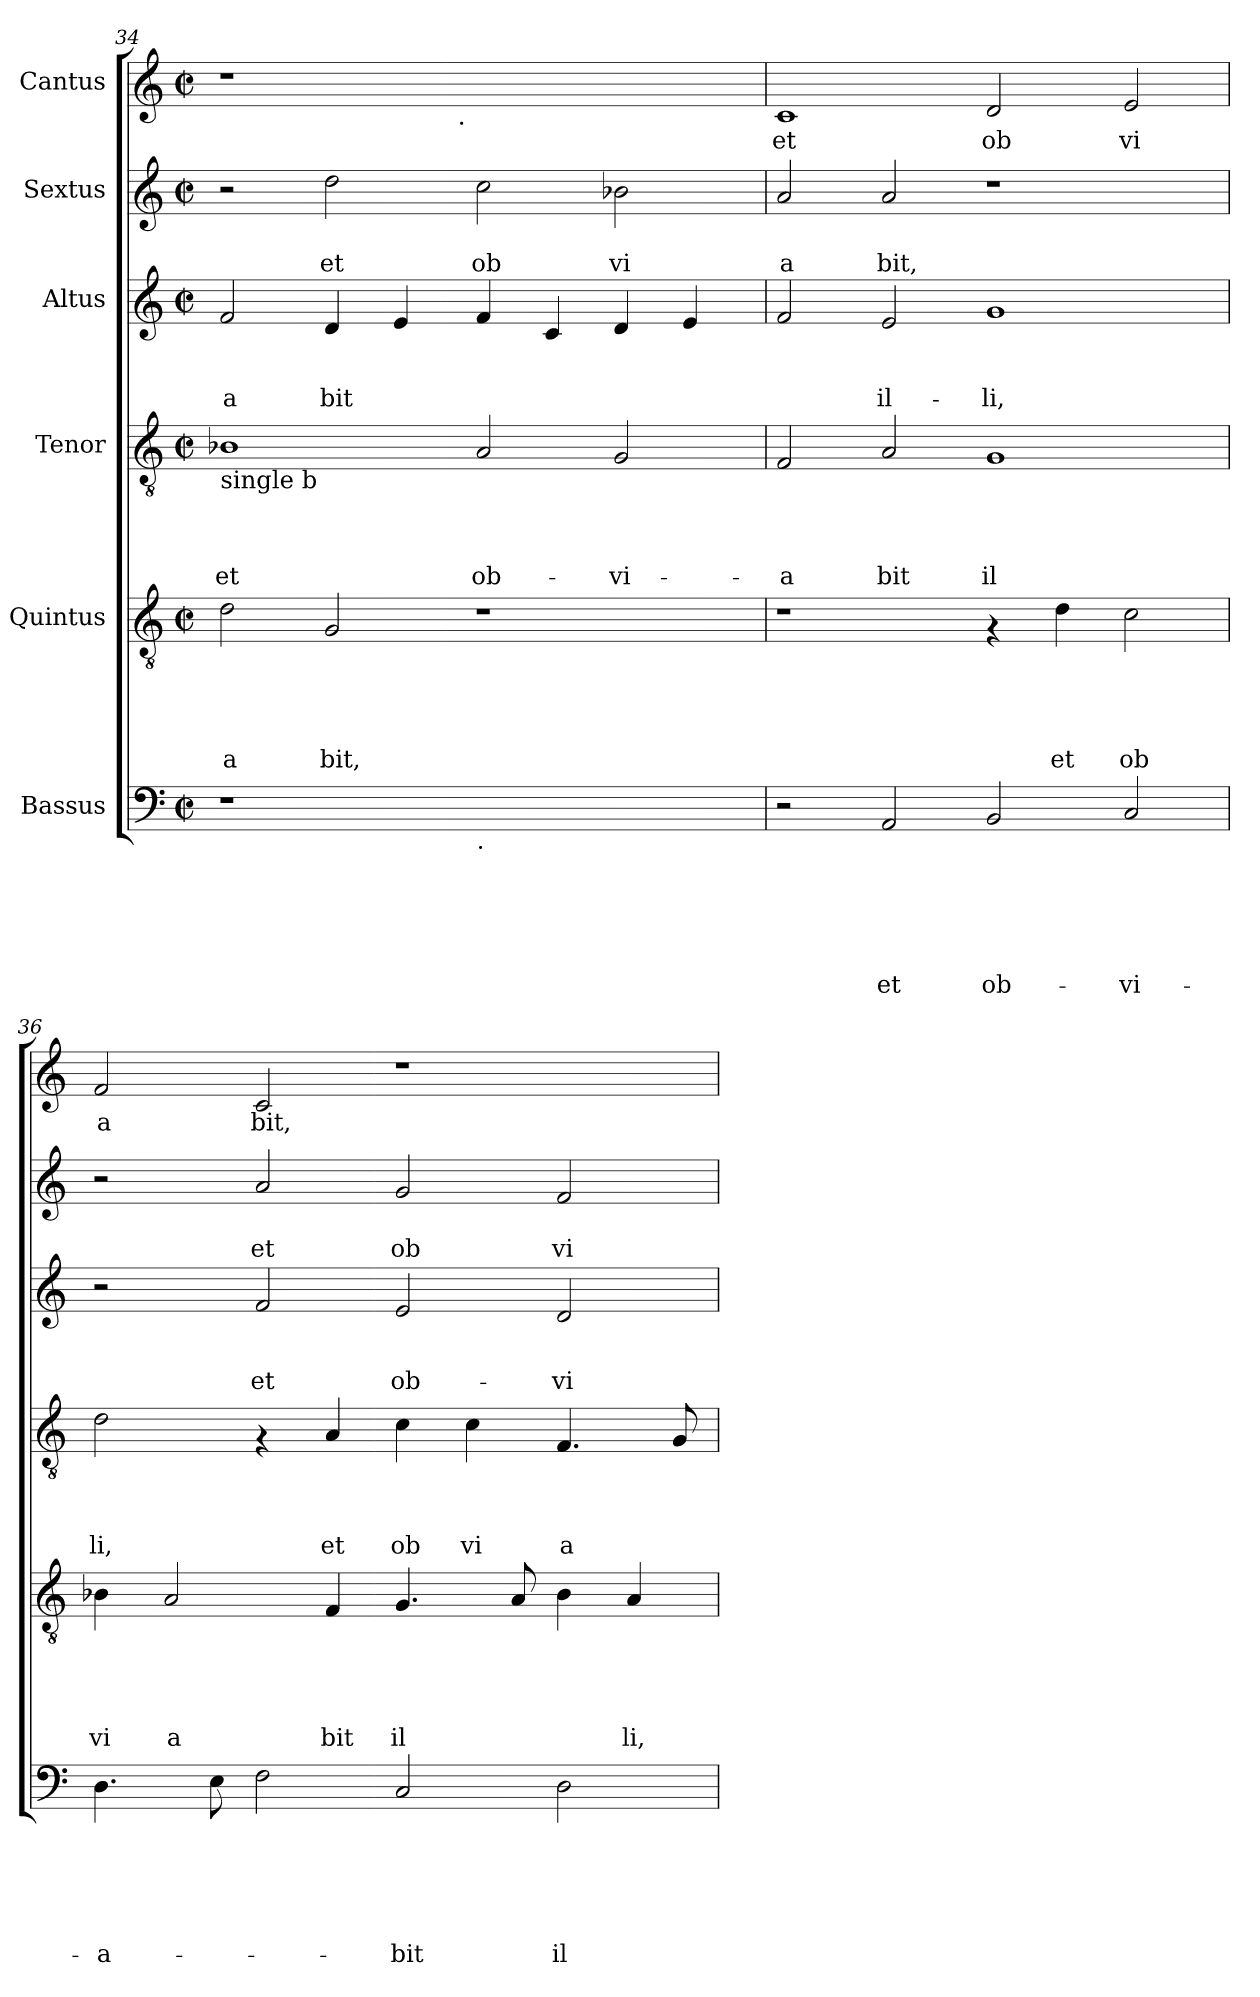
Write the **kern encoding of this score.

**kern	**text	**text	**text	**text	**text	**text	**kern	**text	**text	**text	**text	**text	**kern	**text	**text	**text	**text	**kern	**text	**text	**text	**kern	**text	**text	**kern	**text
*part6	*part6	*part6	*part6	*part6	*part6	*part6	*part5	*part5	*part5	*part5	*part5	*part5	*part4	*part4	*part4	*part4	*part4	*part3	*part3	*part3	*part3	*part2	*part2	*part2	*part1	*part1
*staff6	*staff6	*staff6	*staff6	*staff6	*staff6	*staff6	*staff5	*staff5	*staff5	*staff5	*staff5	*staff5	*staff4	*staff4	*staff4	*staff4	*staff4	*staff3	*staff3	*staff3	*staff3	*staff2	*staff2	*staff2	*staff1	*staff1
*I"Bassus	*	*	*	*	*	*	*I"Quintus	*	*	*	*	*	*I"Tenor	*	*	*	*	*I"Altus	*	*	*	*I"Sextus	*	*	*I"Cantus	*
*clefF4	*	*	*	*	*	*	*clefGv2	*	*	*	*	*	*clefGv2	*	*	*	*	*clefG2	*	*	*	*clefG2	*	*	*clefG2	*
*k[]	*	*	*	*	*	*	*k[]	*	*	*	*	*	*k[]	*	*	*	*	*k[]	*	*	*	*k[]	*	*	*k[]	*
*C:	*	*	*	*	*	*	*C:	*	*	*	*	*	*C:	*	*	*	*	*C:	*	*	*	*C:	*	*	*C:	*
*M2/2	*	*	*	*	*	*	*M2/2	*	*	*	*	*	*M2/2	*	*	*	*	*M2/2	*	*	*	*M2/2	*	*	*M2/2	*
*met(c|)	*	*	*	*	*	*	*met(c|)	*	*	*	*	*	*met(c|)	*	*	*	*	*met(c|)	*	*	*	*met(c|)	*	*	*met(c|)	*
=34	=34	=34	=34	=34	=34	=34	=34	=34	=34	=34	=34	=34	=34	=34	=34	=34	=34	=34	=34	=34	=34	=34	=34	=34	=34	=34
!	!	!	!	!	!	!	!	!	!	!	!	!	!LO:TX:b:t=single b	!	!	!	!	!	!	!	!	!	!	!	!	!
!	!	!	!	!	!	!	!	!	!	!	!	!LO:LY:b	!	!	!	!	!LO:LY:b	!	!	!	!LO:LY:b	!	!	!	!	!
*	*	*	*	*	*	*	*	*	*	*	*	*	*	*	*	*	*	*	*	*	*	*	*	*	*^	*
1r	.	.	.	.	.	.	2d\	.	.	.	.	a	1B-	.	.	.	et	2f/	.	.	a	2r	.	.	1r	2ryy	.
!	!	!	!	!	!	!	!	!	!	!	!	!LO:LY:b	!	!	!	!	!	!	!	!	!LO:LY:b	!	!	!LO:LY:b	!	!	!
.	.	.	.	.	.	.	2G/	.	.	.	.	bit,	.	.	.	.	.	4d/	.	.	bit	2dd\	.	et	.	4...ryy	.
.	.	.	.	.	.	.	.	.	.	.	.	.	.	.	.	.	.	4e/	.	.	.	.	.	.	.	.	.
!	!	!	!	!	!	!	!	!	!	!	!	!	!	!	!	!	!	!	!	!	!	!	!	!	!	!LO:TX:b:t=.	!
.	.	.	.	.	.	.	.	.	.	.	.	.	.	.	.	.	.	.	.	.	.	.	.	.	.	1ryy	.
!LO:TX:b:t=.	!	!	!	!	!	!	!	!	!	!	!	!	!	!	!	!	!	!	!	!	!	!	!	!	!	!	!
!	!	!	!	!	!	!	!	!	!	!	!	!	!	!	!	!	!LO:LY:b	!	!	!	!	!	!	!LO:LY:b	!	!	!
1ryy	.	.	.	.	.	.	1r	.	.	.	.	.	2A/	.	.	.	ob-	4f/	.	.	.	2cc\	.	ob	1ryy	.	.
.	.	.	.	.	.	.	.	.	.	.	.	.	.	.	.	.	.	4c/	.	.	.	.	.	.	.	.	.
!	!	!	!	!	!	!	!	!	!	!	!	!	!	!	!	!	!LO:LY:b	!	!	!	!	!	!	!LO:LY:b	!	!	!
.	.	.	.	.	.	.	.	.	.	.	.	.	2G/	.	.	.	-vi-	4d/	.	.	.	2b-X\	.	vi	.	.	.
.	.	.	.	.	.	.	.	.	.	.	.	.	.	.	.	.	.	4e/	.	.	.	.	.	.	.	.	.
.	.	.	.	.	.	.	.	.	.	.	.	.	.	.	.	.	.	.	.	.	.	.	.	.	.	32ryy	.
!!LO:PB:g=z
=35	=35	=35	=35	=35	=35	=35	=35	=35	=35	=35	=35	=35	=35	=35	=35	=35	=35	=35	=35	=35	=35	=35	=35	=35	=35	=35	=35
!	!	!	!	!	!	!	!	!	!	!	!	!	!	!	!	!	!LO:LY:b	!	!	!	!	!	!	!LO:LY:b	!	!	!LO:LY:b
*	*	*	*	*	*	*	*	*	*	*	*	*	*	*	*	*	*	*	*	*	*	*	*	*	*v	*v	*
2r	.	.	.	.	.	.	1r	.	.	.	.	.	2F/	.	.	.	-a	2f/	.	.	.	2a/	.	a	1c	et
!	!	!	!	!	!	!LO:LY:b	!	!	!	!	!	!	!	!	!	!	!LO:LY:b	!	!	!	!LO:LY:b	!	!	!LO:LY:b	!	!
2AA/	.	.	.	.	.	et	.	.	.	.	.	.	2A/	.	.	.	bit	2e/	.	.	il-	2a/	.	bit,	.	.
!	!	!	!	!	!	!LO:LY:b	!	!	!	!	!	!	!	!	!	!	!LO:LY:b	!	!	!	!LO:LY:b	!	!	!	!	!LO:LY:b
2BB/	.	.	.	.	.	ob-	4rF	.	.	.	.	.	1G	.	.	.	il	1g	.	.	-li,	1r	.	.	2d/	ob
!	!	!	!	!	!	!	!	!	!	!	!	!LO:LY:b	!	!	!	!	!	!	!	!	!	!	!	!	!	!
.	.	.	.	.	.	.	4d\	.	.	.	.	et	.	.	.	.	.	.	.	.	.	.	.	.	.	.
!	!	!	!	!	!	!LO:LY:b	!	!	!	!	!	!LO:LY:b	!	!	!	!	!	!	!	!	!	!	!	!	!	!LO:LY:b
2C/	.	.	.	.	.	-vi-	2c\	.	.	.	.	ob	.	.	.	.	.	.	.	.	.	.	.	.	2e/	vi
=36	=36	=36	=36	=36	=36	=36	=36	=36	=36	=36	=36	=36	=36	=36	=36	=36	=36	=36	=36	=36	=36	=36	=36	=36	=36	=36
!	!	!	!	!	!	!LO:LY:b	!	!	!	!	!	!LO:LY:b	!	!	!	!	!LO:LY:b	!	!	!	!	!	!	!	!	!LO:LY:b
4.D\	.	.	.	.	.	-a-	4B-X\	.	.	.	.	vi	2d\	.	.	.	li,	2r	.	.	.	2r	.	.	2f/	a
!	!	!	!	!	!	!	!	!	!	!	!	!LO:LY:b	!	!	!	!	!	!	!	!	!	!	!	!	!	!
.	.	.	.	.	.	.	2A/	.	.	.	.	a	.	.	.	.	.	.	.	.	.	.	.	.	.	.
8E\	.	.	.	.	.	.	.	.	.	.	.	.	.	.	.	.	.	.	.	.	.	.	.	.	.	.
!	!	!	!	!	!	!	!	!	!	!	!	!	!	!	!	!	!	!	!	!	!LO:LY:b	!	!	!LO:LY:b	!	!LO:LY:b
2F\	.	.	.	.	.	.	.	.	.	.	.	.	4rF	.	.	.	.	2f/	.	.	et	2a/	.	et	2c/	bit,
!	!	!	!	!	!	!	!	!	!	!	!	!LO:LY:b	!	!	!	!	!LO:LY:b	!	!	!	!	!	!	!	!	!
.	.	.	.	.	.	.	4F/	.	.	.	.	bit	4A/	.	.	.	et	.	.	.	.	.	.	.	.	.
!	!	!	!	!	!	!LO:LY:b	!	!	!	!	!	!LO:LY:b	!	!	!	!	!LO:LY:b	!	!	!	!LO:LY:b	!	!	!LO:LY:b	!	!
2C/	.	.	.	.	.	-bit	4.G/	.	.	.	.	il	4c\	.	.	.	ob	2e/	.	.	ob-	2g/	.	ob	1r	.
!	!	!	!	!	!	!	!	!	!	!	!	!	!	!	!	!	!LO:LY:b	!	!	!	!	!	!	!	!	!
.	.	.	.	.	.	.	.	.	.	.	.	.	4c\	.	.	.	vi	.	.	.	.	.	.	.	.	.
.	.	.	.	.	.	.	8A/	.	.	.	.	.	.	.	.	.	.	.	.	.	.	.	.	.	.	.
!	!	!	!	!	!	!LO:LY:b	!	!	!	!	!	!	!	!	!	!	!LO:LY:b	!	!	!	!LO:LY:b	!	!	!LO:LY:b	!	!
2D\	.	.	.	.	.	il-	4B-\	.	.	.	.	.	4.F/	.	.	.	a	2d/	.	.	-vi-	2f/	.	vi	.	.
!	!	!	!	!	!	!	!	!	!	!	!	!LO:LY:b	!	!	!	!	!	!	!	!	!	!	!	!	!	!
.	.	.	.	.	.	.	4A/	.	.	.	.	li,	.	.	.	.	.	.	.	.	.	.	.	.	.	.
.	.	.	.	.	.	.	.	.	.	.	.	.	8G/	.	.	.	.	.	.	.	.	.	.	.	.	.
=	=	=	=	=	=	=	=	=	=	=	=	=	=	=	=	=	=	=	=	=	=	=	=	=	=	=
*-	*-	*-	*-	*-	*-	*-	*-	*-	*-	*-	*-	*-	*-	*-	*-	*-	*-	*-	*-	*-	*-	*-	*-	*-	*-	*-
